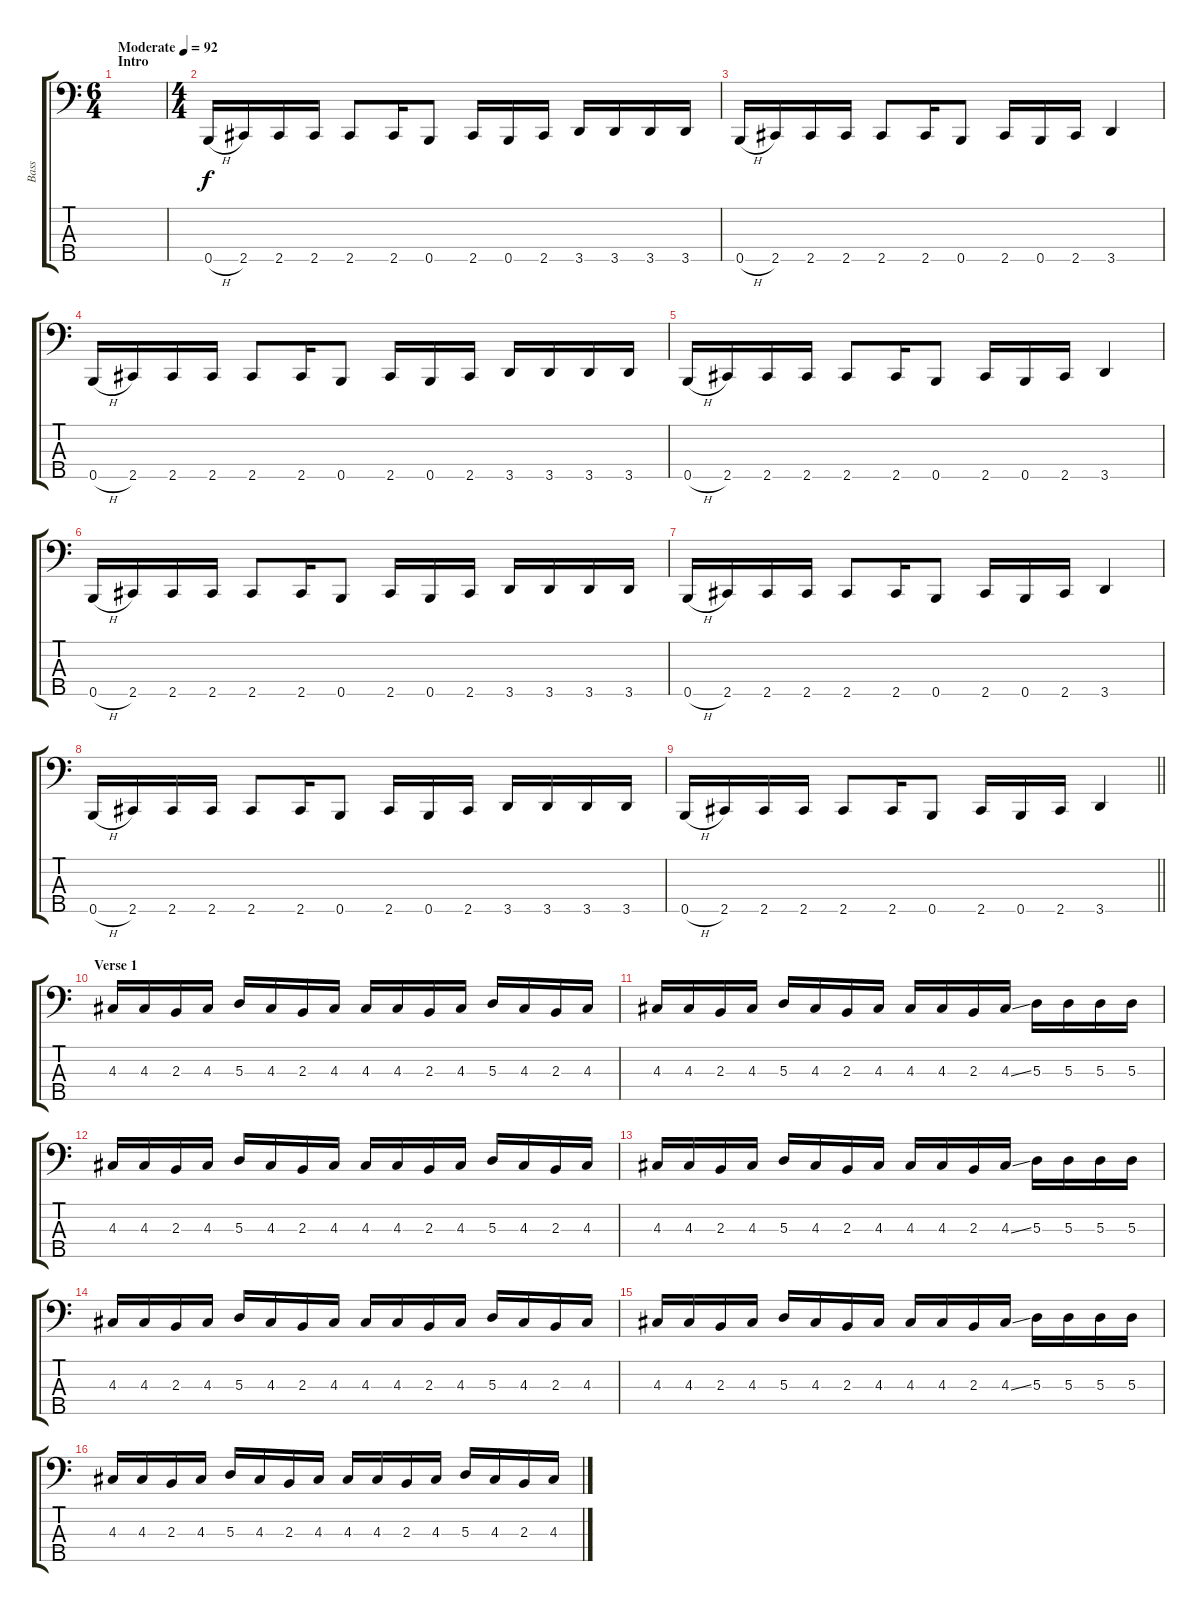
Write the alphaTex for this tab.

\track ("Bass" "Bass") {instrument electricbassfinger}
\staff {score tabs}
\tuning (G2 D2 A1 E1 B0) {hide}
\ts (6 4)
\section ("" "Intro")
\tempo (92 "Moderate")
\clef f4
\ks c
|
\ts (4 4)
0.5{h}.16 2.5.16 2.5.16 2.5.16 2.5.8 2.5.16 0.5.8 2.5.16 0.5.16 2.5.16 3.5.16 3.5.16 3.5.16 3.5.16 |
0.5{h}.16 2.5.16 2.5.16 2.5.16 2.5.8 2.5.16 0.5.8 2.5.16 0.5.16 2.5.16 3.5.4 |
0.5{h}.16 2.5.16 2.5.16 2.5.16 2.5.8 2.5.16 0.5.8 2.5.16 0.5.16 2.5.16 3.5.16 3.5.16 3.5.16 3.5.16 |
0.5{h}.16 2.5.16 2.5.16 2.5.16 2.5.8 2.5.16 0.5.8 2.5.16 0.5.16 2.5.16 3.5.4 |
0.5{h}.16 2.5.16 2.5.16 2.5.16 2.5.8 2.5.16 0.5.8 2.5.16 0.5.16 2.5.16 3.5.16 3.5.16 3.5.16 3.5.16 |
0.5{h}.16 2.5.16 2.5.16 2.5.16 2.5.8 2.5.16 0.5.8 2.5.16 0.5.16 2.5.16 3.5.4 |
0.5{h}.16 2.5.16 2.5.16 2.5.16 2.5.8 2.5.16 0.5.8 2.5.16 0.5.16 2.5.16 3.5.16 3.5.16 3.5.16 3.5.16 |
\barLineRight lightlight
0.5{h}.16 2.5.16 2.5.16 2.5.16 2.5.8 2.5.16 0.5.8 2.5.16 0.5.16 2.5.16 3.5.4 |
\section ("" "Verse 1")
4.3.16 4.3.16 2.3.16 4.3.16 5.3.16 4.3.16 2.3.16 4.3.16 4.3.16 4.3.16 2.3.16 4.3.16 5.3.16 4.3.16 2.3.16 4.3.16 |
4.3.16 4.3.16 2.3.16 4.3.16 5.3.16 4.3.16 2.3.16 4.3.16 4.3.16 4.3.16 2.3.16 4.3{ss}.16 5.3.16 5.3.16 5.3.16 5.3.16 |
4.3.16 4.3.16 2.3.16 4.3.16 5.3.16 4.3.16 2.3.16 4.3.16 4.3.16 4.3.16 2.3.16 4.3.16 5.3.16 4.3.16 2.3.16 4.3.16 |
4.3.16 4.3.16 2.3.16 4.3.16 5.3.16 4.3.16 2.3.16 4.3.16 4.3.16 4.3.16 2.3.16 4.3{ss}.16 5.3.16 5.3.16 5.3.16 5.3.16 |
4.3.16 4.3.16 2.3.16 4.3.16 5.3.16 4.3.16 2.3.16 4.3.16 4.3.16 4.3.16 2.3.16 4.3.16 5.3.16 4.3.16 2.3.16 4.3.16 |
4.3.16 4.3.16 2.3.16 4.3.16 5.3.16 4.3.16 2.3.16 4.3.16 4.3.16 4.3.16 2.3.16 4.3{ss}.16 5.3.16 5.3.16 5.3.16 5.3.16 |
4.3.16 4.3.16 2.3.16 4.3.16 5.3.16 4.3.16 2.3.16 4.3.16 4.3.16 4.3.16 2.3.16 4.3.16 5.3.16 4.3.16 2.3.16 4.3.16
